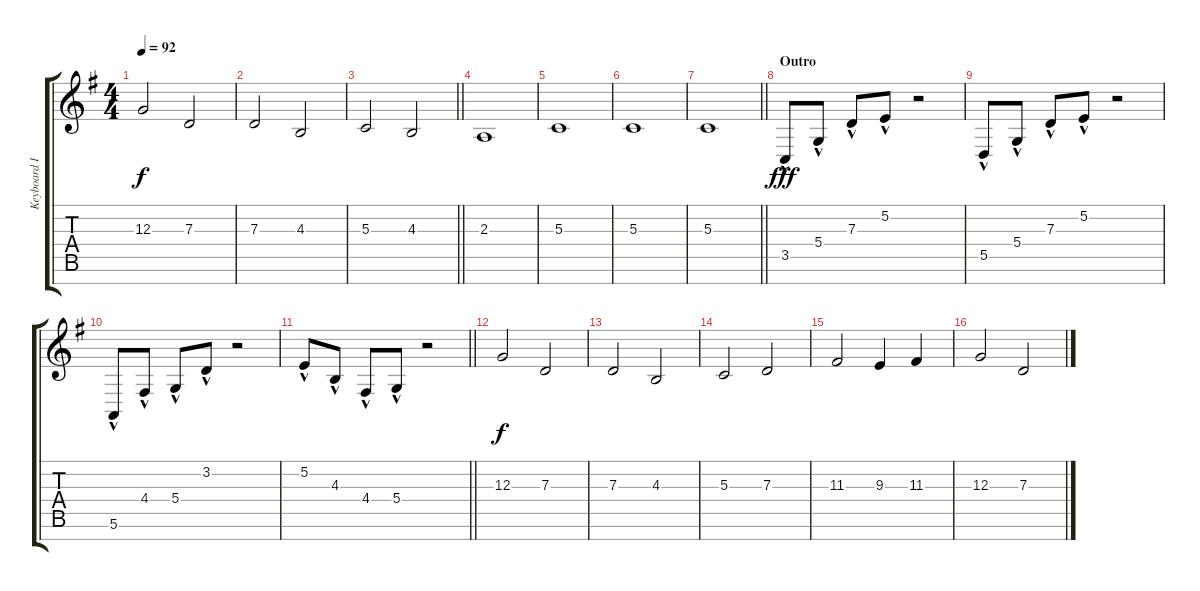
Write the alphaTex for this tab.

\track ("Keyboard II" "Keyboard I") {instrument pad2warm}
\staff {score tabs}
\tuning (E4 B3 G3 D3 A2 E2 B1) {hide}
\ts (4 4)
\tempo 92
\clef g2
\ks g
12.3.2{dy f} 7.3.2 |
7.3.2 4.3.2 |
\barLineRight lightlight
5.3.2 4.3.2 |
\section ("" "")
2.3.1 |
5.3.1 |
5.3.1 |
\barLineRight lightlight
5.3.1 |
\section ("" "Outro")
3.5{hac}.8{dy fff} 5.4{hac}.8 7.3{hac}.8 5.2{hac}.8 r.2 |
5.5{hac}.8 5.4{hac}.8 7.3{hac}.8 5.2{hac}.8 r.2 |
5.6{hac}.8 4.4{hac}.8 5.4{hac}.8 3.2{hac}.8 r.2 |
\barLineRight lightlight
5.2{hac}.8 4.3{hac}.8 4.4{hac}.8 5.4{hac}.8 r.2 |
\section ("" "")
12.3.2{dy f} 7.3.2 |
7.3.2 4.3.2 |
5.3.2 7.3.2 |
11.3.2 9.3.4 11.3.4 |
12.3.2 7.3.2
